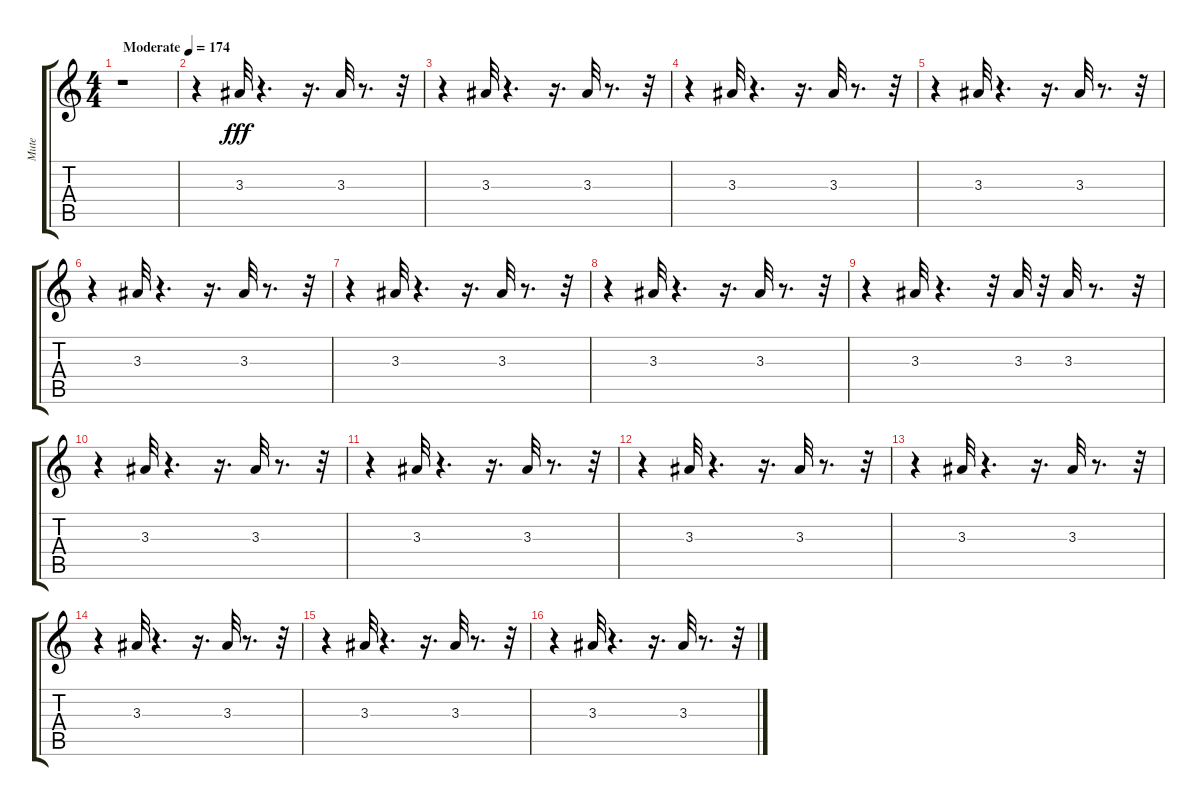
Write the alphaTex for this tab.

\track ("Mute" "Mute") {instrument distortionguitar}
\staff {score tabs}
\tuning (E4 B3 G3 D3 A2 E2) {hide}
\ts (4 4)
\tempo (174 "Moderate")
\clef g2
\ks c
r.1{dy fff instrument distortionguitar} |
r.4 3.3.32 r.4{d} r.16{d} 3.3.32 r.8{d} r.32 |
r.4 3.3.32 r.4{d} r.16{d} 3.3.32 r.8{d} r.32 |
r.4 3.3.32 r.4{d} r.16{d} 3.3.32 r.8{d} r.32 |
r.4 3.3.32 r.4{d} r.16{d} 3.3.32 r.8{d} r.32 |
r.4 3.3.32 r.4{d} r.16{d} 3.3.32 r.8{d} r.32 |
r.4 3.3.32 r.4{d} r.16{d} 3.3.32 r.8{d} r.32 |
r.4 3.3.32 r.4{d} r.16{d} 3.3.32 r.8{d} r.32 |
r.4 3.3.32 r.4{d} r.32 3.3.32 r.32 3.3.32 r.8{d} r.32 |
r.4 3.3.32 r.4{d} r.16{d} 3.3.32 r.8{d} r.32 |
r.4 3.3.32 r.4{d} r.16{d} 3.3.32 r.8{d} r.32 |
r.4 3.3.32 r.4{d} r.16{d} 3.3.32 r.8{d} r.32 |
r.4 3.3.32 r.4{d} r.16{d} 3.3.32 r.8{d} r.32 |
r.4 3.3.32 r.4{d} r.16{d} 3.3.32 r.8{d} r.32 |
r.4 3.3.32 r.4{d} r.16{d} 3.3.32 r.8{d} r.32 |
r.4 3.3.32 r.4{d} r.16{d} 3.3.32 r.8{d} r.32
